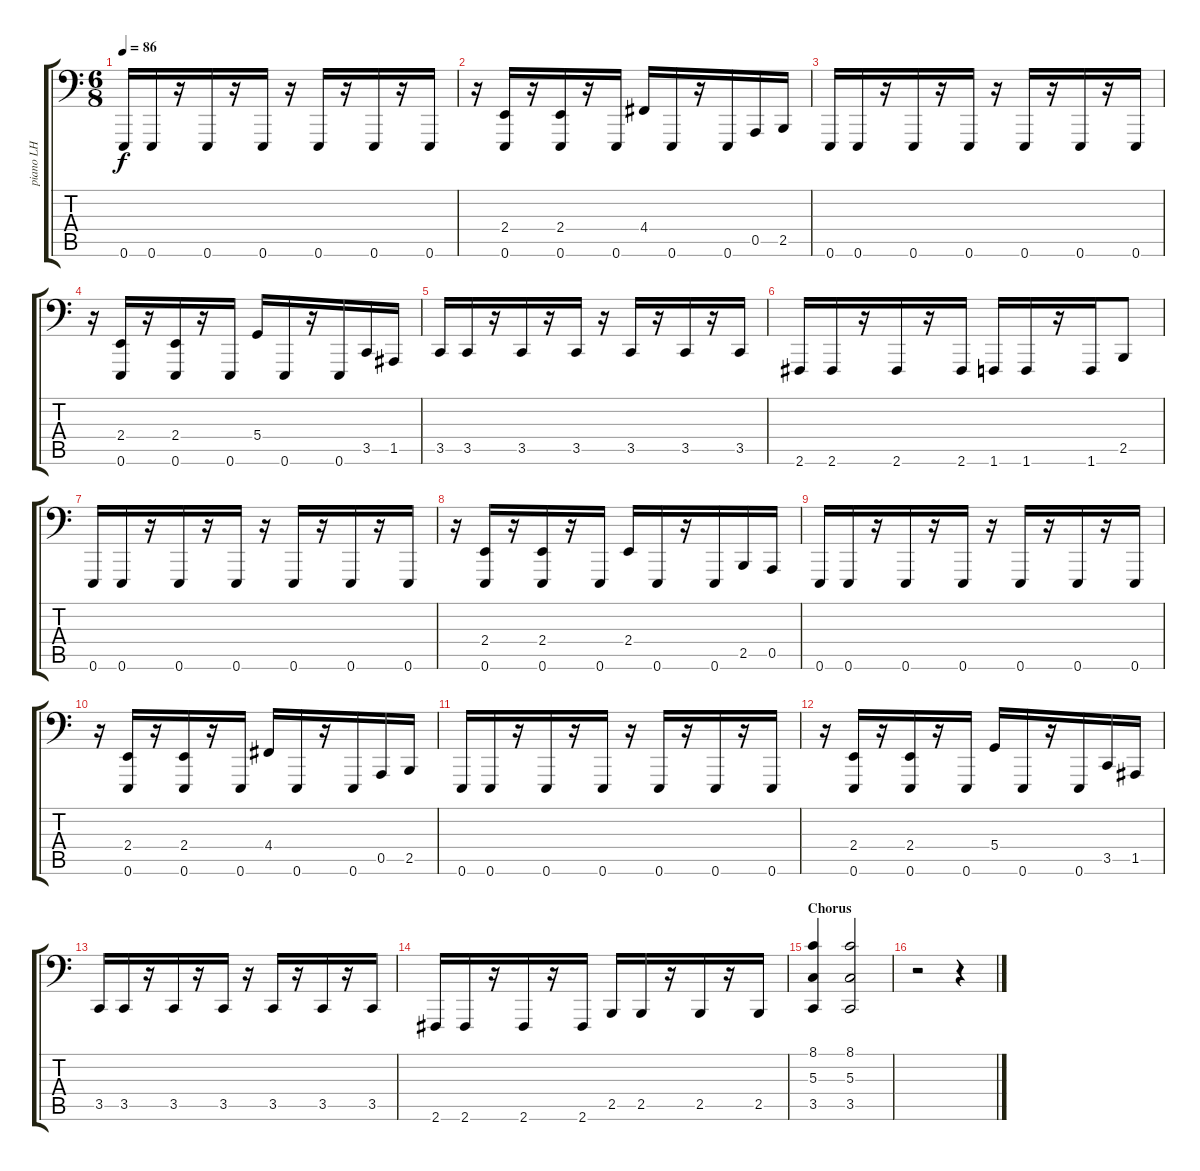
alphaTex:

\track ("piano LH" "piano LH") {instrument acousticgrandpiano}
\staff {score tabs}
\tuning (E3 B2 G2 D2 A1 E1) {hide}
\ts (6 8)
\tempo 86
\clef f4
\ks c
0.6.16{dy f} 0.6.16 r.16 0.6.16 r.16 0.6.16 r.16 0.6.16 r.16 0.6.16 r.16 0.6.16 |
r.16 (2.4 0.6).16 r.16 (2.4 0.6).16 r.16 0.6.16 4.4.16 0.6.16 r.16 0.6.16 0.5.16 2.5.16 |
0.6.16 0.6.16 r.16 0.6.16 r.16 0.6.16 r.16 0.6.16 r.16 0.6.16 r.16 0.6.16 |
r.16 (2.4 0.6).16 r.16 (2.4 0.6).16 r.16 0.6.16 5.4.16 0.6.16 r.16 0.6.16 3.5.16 1.5.16 |
3.5.16 3.5.16 r.16 3.5.16 r.16 3.5.16 r.16 3.5.16 r.16 3.5.16 r.16 3.5.16 |
2.6.16 2.6.16 r.16 2.6.16 r.16 2.6.16 1.6.16 1.6.16 r.16 1.6.16 2.5.8 |
0.6.16 0.6.16 r.16 0.6.16 r.16 0.6.16 r.16 0.6.16 r.16 0.6.16 r.16 0.6.16 |
r.16 (2.4 0.6).16 r.16 (2.4 0.6).16 r.16 0.6.16 2.4.16 0.6.16 r.16 0.6.16 2.5.16 0.5.16 |
0.6.16 0.6.16 r.16 0.6.16 r.16 0.6.16 r.16 0.6.16 r.16 0.6.16 r.16 0.6.16 |
r.16 (2.4 0.6).16 r.16 (2.4 0.6).16 r.16 0.6.16 4.4.16 0.6.16 r.16 0.6.16 0.5.16 2.5.16 |
0.6.16 0.6.16 r.16 0.6.16 r.16 0.6.16 r.16 0.6.16 r.16 0.6.16 r.16 0.6.16 |
r.16 (2.4 0.6).16 r.16 (2.4 0.6).16 r.16 0.6.16 5.4.16 0.6.16 r.16 0.6.16 3.5.16 1.5.16 |
3.5.16 3.5.16 r.16 3.5.16 r.16 3.5.16 r.16 3.5.16 r.16 3.5.16 r.16 3.5.16 |
2.6.16 2.6.16 r.16 2.6.16 r.16 2.6.16 2.5.16 2.5.16 r.16 2.5.16 r.16 2.5.16 |
\section ("" "Chorus")
(8.1 5.3 3.5).4 (8.1 5.3 3.5).2 |
r.2 r.4
